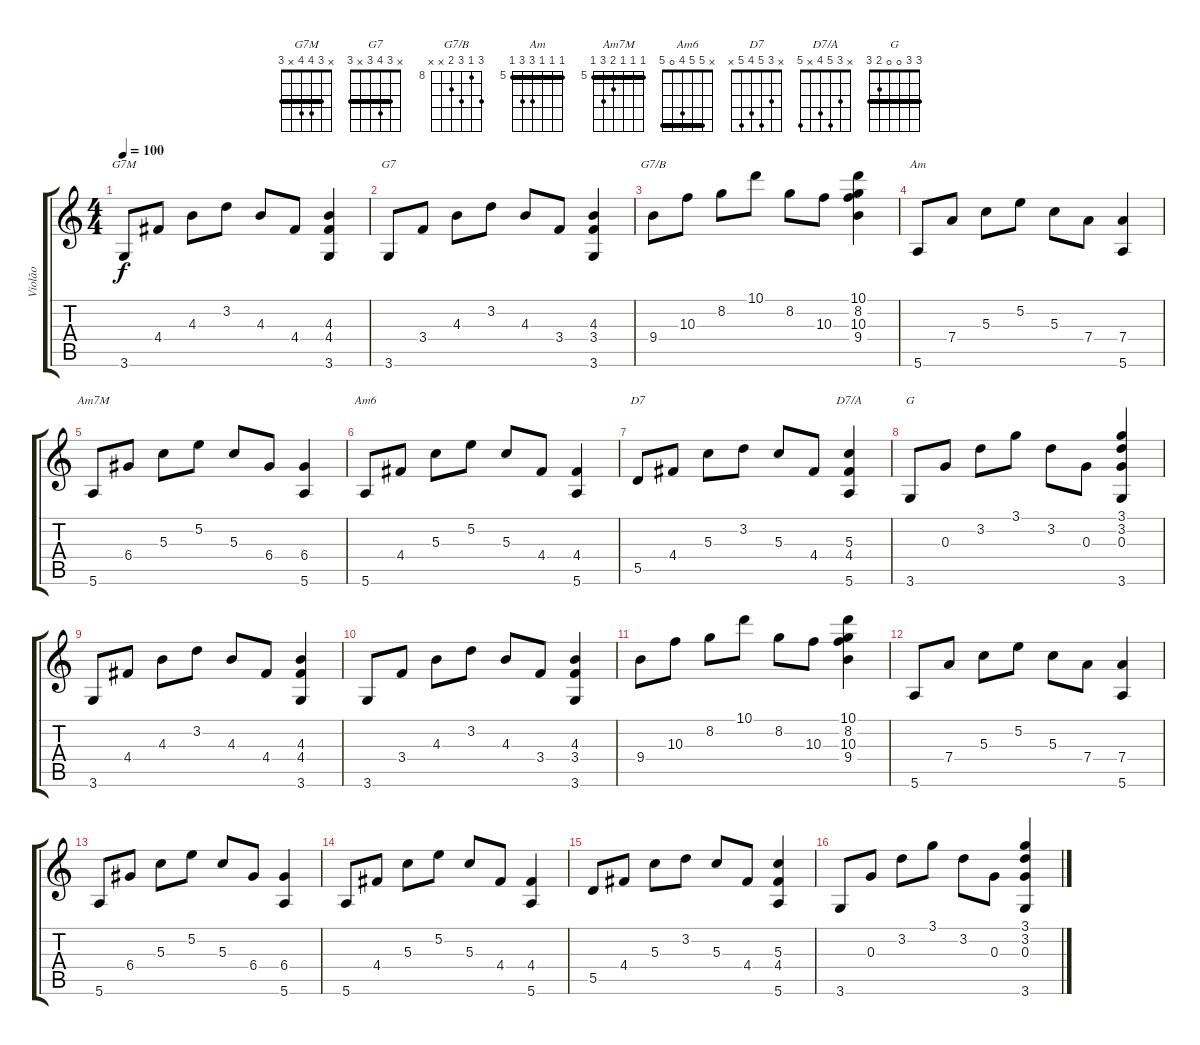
\track ("Violão" "Violão") {instrument acousticguitarnylon}
\staff {score tabs}
\tuning (E4 B3 G3 D3 A2 E2) {hide}
\chord ("G7M" x 3 4 4 x 3) {barre 3}
\chord ("G7" x 3 4 3 x 3) {barre 3}
\chord ("G7/B" 10 8 10 9 x x) {firstfret 8}
\chord ("Am" 5 5 5 7 7 5) {firstfret 5 barre 5}
\chord ("Am7M" 5 5 5 6 7 5) {firstfret 5 barre 5}
\chord ("Am6" x 5 5 4 0 5) {barre 5}
\chord ("D7" x 3 5 4 5 x)
\chord ("D7/A" x 3 5 4 x 5)
\chord ("G" 3 3 0 0 2 3) {barre 3}
\ts (4 4)
\tempo 100
\clef g2
\ks c
3.6.8{ch "G7M" dy f} 4.4.8 4.3.8 3.2.8 4.3.8 4.4.8 (4.3 4.4 3.6).4 |
3.6.8{ch "G7"} 3.4.8 4.3.8 3.2.8 4.3.8 3.4.8 (4.3 3.4 3.6).4 |
9.4.8{ch "G7/B"} 10.3.8 8.2.8 10.1.8 8.2.8 10.3.8 (10.1 8.2 10.3 9.4).4 |
\ks aminor
5.6.8{ch "Am"} 7.4.8 5.3.8 5.2.8 5.3.8 7.4.8 (7.4 5.6).4 |
5.6.8{ch "Am7M"} 6.4.8 5.3.8 5.2.8 5.3.8 6.4.8 (6.4 5.6).4 |
5.6.8{ch "Am6"} 4.4.8 5.3.8 5.2.8 5.3.8 4.4.8 (4.4 5.6).4 |
\ks c
5.5.8{ch "D7"} 4.4.8 5.3.8 3.2.8 5.3.8 4.4.8 (5.3 4.4 5.6).4{ch "D7/A"} |
3.6.8{ch "G"} 0.3.8 3.2.8 3.1.8 3.2.8 0.3.8 (3.1 3.2 0.3 3.6).4 |
3.6.8 4.4.8 4.3.8 3.2.8 4.3.8 4.4.8 (4.3 4.4 3.6).4 |
3.6.8 3.4.8 4.3.8 3.2.8 4.3.8 3.4.8 (4.3 3.4 3.6).4 |
9.4.8 10.3.8 8.2.8 10.1.8 8.2.8 10.3.8 (10.1 8.2 10.3 9.4).4 |
\ks aminor
5.6.8 7.4.8 5.3.8 5.2.8 5.3.8 7.4.8 (7.4 5.6).4 |
5.6.8 6.4.8 5.3.8 5.2.8 5.3.8 6.4.8 (6.4 5.6).4 |
\ks c
5.6.8 4.4.8 5.3.8 5.2.8 5.3.8 4.4.8 (4.4 5.6).4 |
5.5.8 4.4.8 5.3.8 3.2.8 5.3.8 4.4.8 (5.3 4.4 5.6).4 |
3.6.8 0.3.8 3.2.8 3.1.8 3.2.8 0.3.8 (3.1 3.2 0.3 3.6).4
